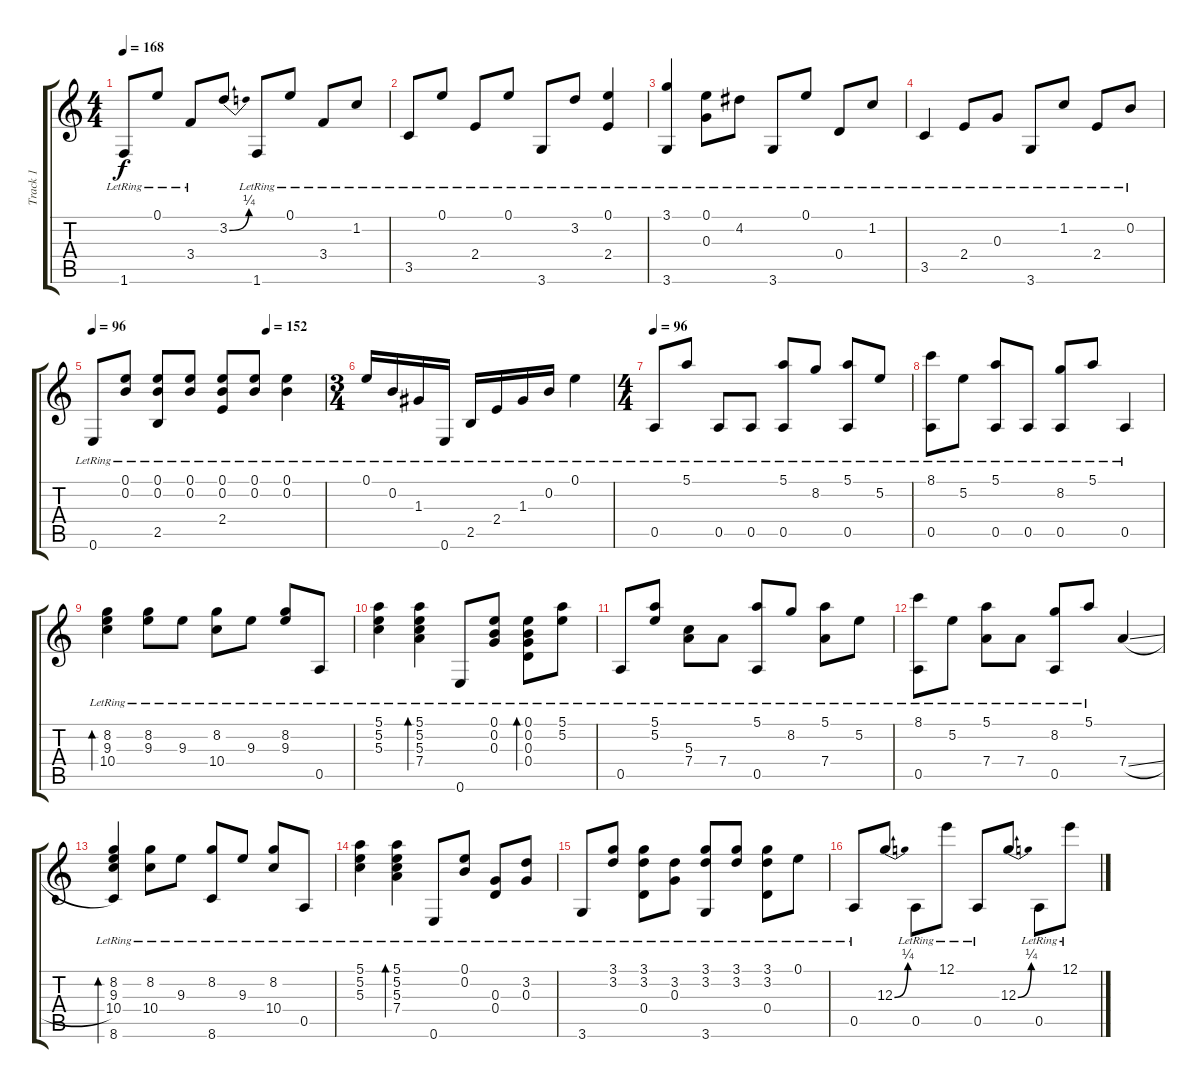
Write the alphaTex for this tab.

\track ("Track 1" "Track 1") {instrument acousticguitarsteel}
\staff {score tabs}
\tuning (E4 B3 G3 D3 A2 E2) {hide}
\ts (4 4)
\tempo 168
\clef g2
\ks c
1.6{lr}.8{dy f} 0.1{lr}.8 3.4{lr}.8 3.2{be (bend 0 0 60 1)}.8 1.6{lr}.8 0.1{lr}.8 3.4{lr}.8 1.2{lr}.8 |
3.5{lr}.8 0.1{lr}.8 2.4{lr}.8 0.1{lr}.8 3.6{lr}.8 3.2{lr}.8 (0.1{lr} 2.4{lr}).4 |
(3.1{lr} 3.6{lr}).4 (0.1{lr} 0.3{lr}).8 4.2{lr}.8 3.6{lr}.8 0.1{lr}.8 0.4{lr}.8 1.2{lr}.8 |
3.5{lr}.4 2.4{lr}.8 0.3{lr}.8 3.6{lr}.8 1.2{lr}.8 2.4{lr}.8 0.2{lr}.8 |
\tempo 96
\tempo (152 0.75)
0.6{lr}.8 (0.1{lr} 0.2{lr}).8 (0.1{lr} 0.2{lr} 2.5{lr}).8 (0.1{lr} 0.2{lr}).8 (0.1{lr} 0.2{lr} 2.4{lr}).8 (0.1{lr} 0.2{lr}).8 (0.1{lr} 0.2{lr}).4 |
\ts (3 4)
0.1{lr}.16 0.2{lr}.16 1.3{lr}.16 0.6{lr}.16 2.5{lr}.16 2.4{lr}.16 1.3{lr}.16 0.2{lr}.16 0.1{lr}.4 |
\ts (4 4)
\tempo 96
0.5{lr}.8 5.1{lr}.8 0.5{lr}.8 0.5{lr}.8 (5.1{lr} 0.5{lr}).8 8.2{lr}.8 (5.1{lr} 0.5{lr}).8 5.2{lr}.8 |
(8.1{lr} 0.5{lr}).8 5.2{lr}.8 (5.1{lr} 0.5{lr}).8 0.5{lr}.8 (8.2{lr} 0.5{lr}).8 5.1{lr}.8 0.5{lr}.4 |
(8.2{lr} 9.3{lr} 10.4{lr}).4{bd 240} (8.2{lr} 9.3{lr}).8 9.3{lr}.8 (8.2{lr} 10.4{lr}).8 9.3{lr}.8 (8.2{lr} 9.3{lr}).8 0.5{lr}.8 |
(5.1{lr} 5.2{lr} 5.3{lr}).4 (5.1{lr} 5.2{lr} 5.3{lr} 7.4{lr}).4{bd 60} 0.6{lr}.8 (0.1{lr} 0.2{lr} 0.3{lr}).8 (0.1{lr} 0.2{lr} 0.3{lr} 0.4{lr}).8{bd 60} (5.1{lr} 5.2{lr}).8 |
0.5{lr}.8 (5.1{lr} 5.2{lr}).8 (5.3{lr} 7.4{lr}).8 7.4{lr}.8 (5.1{lr} 0.5{lr}).8 8.2{lr}.8 (5.1{lr} 7.4{lr}).8 5.2{lr}.8 |
(8.1{lr} 0.5{lr}).8 5.2{lr}.8 (5.1{lr} 7.4{lr}).8 7.4{lr}.8 (8.2{lr} 0.5{lr}).8 5.1{lr}.8 7.4{sl}.4 |
(8.2{lr} 9.3{lr} 10.4{lr} 8.6{lr}).4{bd 240} (8.2{lr} 10.4{lr}).8 9.3{lr}.8 (8.2{lr} 8.6{lr}).8 9.3{lr}.8 (8.2{lr} 10.4{lr}).8 0.5{lr}.8 |
(5.1{lr} 5.2{lr} 5.3{lr}).4 (5.1{lr} 5.2{lr} 5.3{lr} 7.4{lr}).4{bd 60} 0.6{lr}.8 (0.1{lr} 0.2{lr}).8 (0.3{lr} 0.4{lr}).8 (3.2{lr} 0.3{lr}).8 |
3.6{lr}.8 (3.1{lr} 3.2{lr}).8 (3.1{lr} 3.2{lr} 0.4{lr}).8 (3.2{lr} 0.3{lr}).8 (3.1{lr} 3.2{lr} 3.6{lr}).8 (3.1{lr} 3.2{lr}).8 (3.1{lr} 3.2{lr} 0.4{lr}).8 0.1{lr}.8 |
0.5{lr}.8 12.3{be (bend 0 0 60 1)}.8 0.5{lr}.8 12.1{lr}.8 0.5{lr}.8 12.3{be (bend 0 0 60 1)}.8 0.5{lr}.8 12.1{lr}.8
